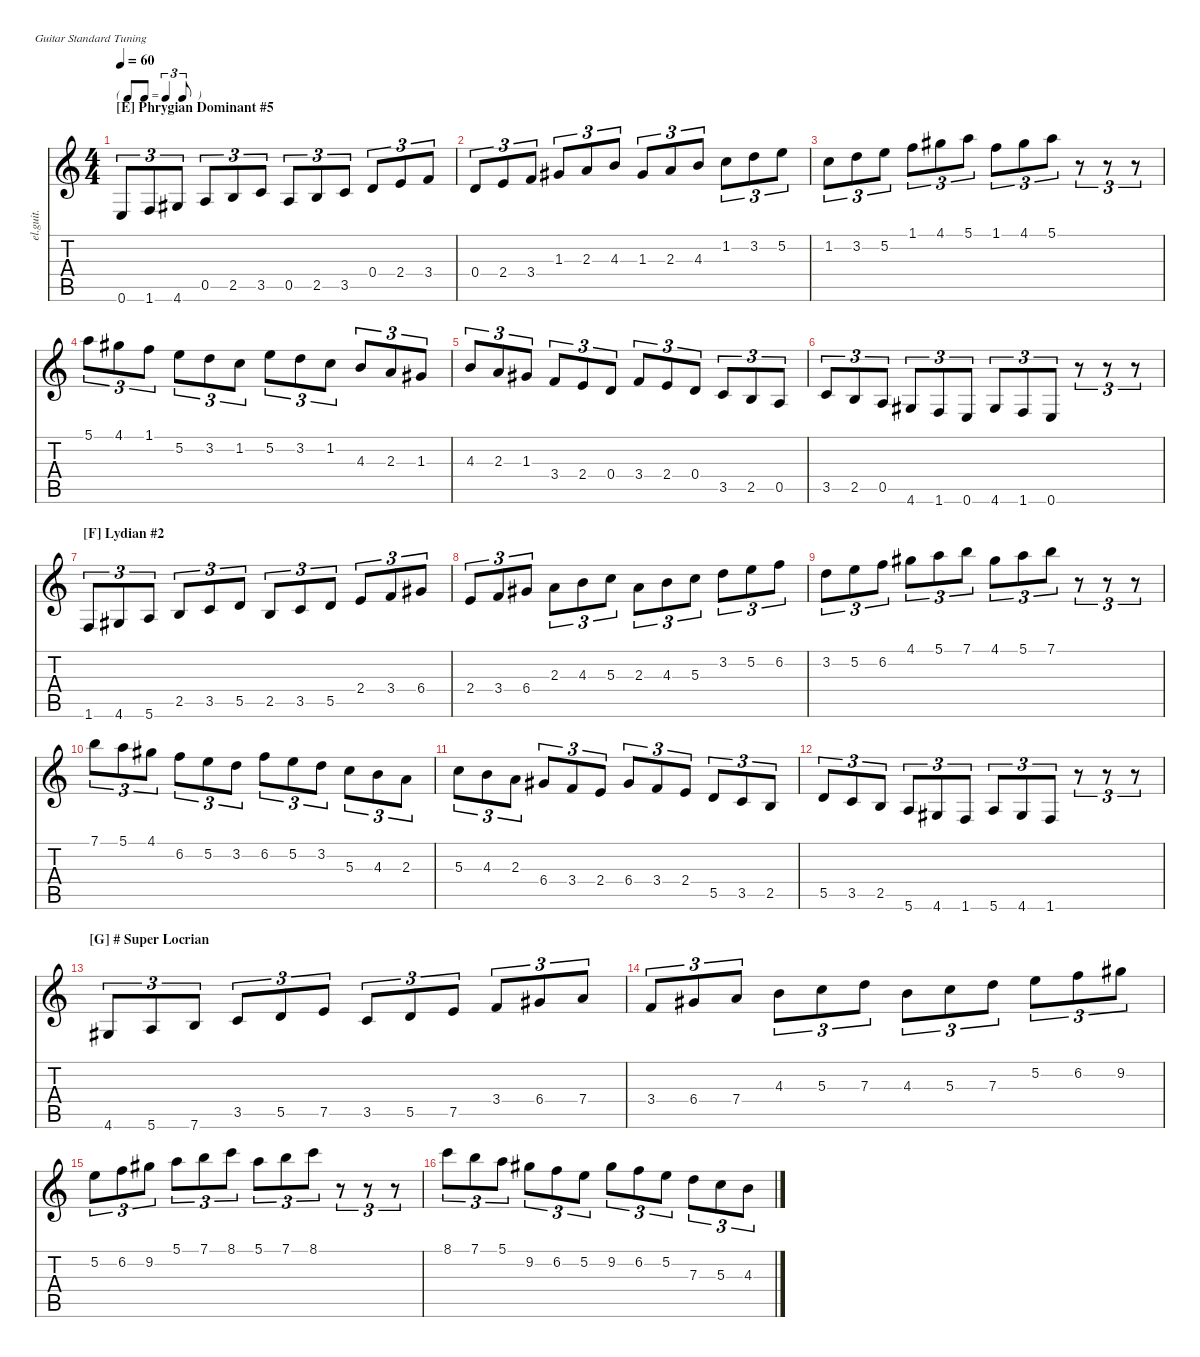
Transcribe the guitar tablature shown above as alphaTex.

\defaultSystemsLayout 4
\hideDynamics
\bracketExtendMode nobrackets
\track ("Clean Guitar" "el.guit.") {instrument electricguitarclean}
\staff {score tabs}
\tuning (E4 B3 G3 D3 A2 E2)
\ts (4 4)
\tf triplet8th
\section ("E" "Phrygian Dominant #5")
\tempo 60
\clef g2
\ks c
0.6.8{tu (3 2) dy mf instrument electricguitarclean beam Up} 1.6.8{tu (3 2) beam Up} 4.6{acc #}.8{tu (3 2) beam Up} 0.5.8{tu (3 2) beam Up} 2.5.8{tu (3 2) beam Up} 3.5.8{tu (3 2) beam Up} 0.5.8{tu (3 2) beam Up} 2.5.8{tu (3 2) beam Up} 3.5.8{tu (3 2) beam Up} 0.4.8{tu (3 2) beam Up} 2.4.8{tu (3 2) beam Up} 3.4.8{tu (3 2) beam Up} |
0.4.8{tu (3 2) beam Up} 2.4.8{tu (3 2) beam Up} 3.4.8{tu (3 2) beam Up} 1.3{acc #}.8{tu (3 2) beam Up} 2.3.8{tu (3 2) beam Up} 4.3.8{tu (3 2) beam Up} 1.3{acc #}.8{tu (3 2) beam Up} 2.3.8{tu (3 2) beam Up} 4.3.8{tu (3 2) beam Up} 1.2.8{tu (3 2) beam Down} 3.2.8{tu (3 2) beam Down} 5.2.8{tu (3 2) beam Down} |
1.2.8{tu (3 2) beam Down} 3.2.8{tu (3 2) beam Down} 5.2.8{tu (3 2) beam Down} 1.1.8{tu (3 2) beam Down} 4.1{acc #}.8{tu (3 2) beam Down} 5.1.8{tu (3 2) beam Down} 1.1.8{tu (3 2) beam Down} 4.1{acc #}.8{tu (3 2) beam Down} 5.1.8{tu (3 2) beam Down} r.8{tu (3 2) beam Down} r.8{tu (3 2) beam Down} r.8{tu (3 2) beam Down} |
5.1.8{tu (3 2) beam Down} 4.1{acc #}.8{tu (3 2) beam Down} 1.1.8{tu (3 2) beam Down} 5.2.8{tu (3 2) beam Down} 3.2.8{tu (3 2) beam Down} 1.2.8{tu (3 2) beam Down} 5.2.8{tu (3 2) beam Down} 3.2.8{tu (3 2) beam Down} 1.2.8{tu (3 2) beam Down} 4.3.8{tu (3 2) beam Up} 2.3.8{tu (3 2) beam Up} 1.3{acc #}.8{tu (3 2) beam Up} |
4.3.8{tu (3 2) beam Up} 2.3.8{tu (3 2) beam Up} 1.3{acc #}.8{tu (3 2) beam Up} 3.4.8{tu (3 2) beam Up} 2.4.8{tu (3 2) beam Up} 0.4.8{tu (3 2) beam Up} 3.4.8{tu (3 2) beam Up} 2.4.8{tu (3 2) beam Up} 0.4.8{tu (3 2) beam Up} 3.5.8{tu (3 2) beam Up} 2.5.8{tu (3 2) beam Up} 0.5.8{tu (3 2) beam Up} |
3.5.8{tu (3 2) beam Up} 2.5.8{tu (3 2) beam Up} 0.5.8{tu (3 2) beam Up} 4.6{acc #}.8{tu (3 2) beam Up} 1.6.8{tu (3 2) beam Up} 0.6.8{tu (3 2) beam Up} 4.6{acc #}.8{tu (3 2) beam Up} 1.6.8{tu (3 2) beam Up} 0.6.8{tu (3 2) beam Up} r.8{tu (3 2) beam Down} r.8{tu (3 2) beam Down} r.8{tu (3 2) beam Down} |
\section ("F" "Lydian #2")
1.6.8{tu (3 2) beam Up} 4.6{acc #}.8{tu (3 2) beam Up} 5.6.8{tu (3 2) beam Up} 2.5.8{tu (3 2) beam Up} 3.5.8{tu (3 2) beam Up} 5.5.8{tu (3 2) beam Up} 2.5.8{tu (3 2) beam Up} 3.5.8{tu (3 2) beam Up} 5.5.8{tu (3 2) beam Up} 2.4.8{tu (3 2) beam Up} 3.4.8{tu (3 2) beam Up} 6.4{acc #}.8{tu (3 2) beam Up} |
2.4.8{tu (3 2) beam Up} 3.4.8{tu (3 2) beam Up} 6.4{acc #}.8{tu (3 2) beam Up} 2.3.8{tu (3 2) beam Down} 4.3.8{tu (3 2) beam Down} 5.3.8{tu (3 2) beam Down} 2.3.8{tu (3 2) beam Down} 4.3.8{tu (3 2) beam Down} 5.3.8{tu (3 2) beam Down} 3.2.8{tu (3 2) beam Down} 5.2.8{tu (3 2) beam Down} 6.2.8{tu (3 2) beam Down} |
3.2.8{tu (3 2) beam Down} 5.2.8{tu (3 2) beam Down} 6.2.8{tu (3 2) beam Down} 4.1{acc #}.8{tu (3 2) beam Down} 5.1.8{tu (3 2) beam Down} 7.1.8{tu (3 2) beam Down} 4.1{acc #}.8{tu (3 2) beam Down} 5.1.8{tu (3 2) beam Down} 7.1.8{tu (3 2) beam Down} r.8{tu (3 2) beam Down} r.8{tu (3 2) beam Down} r.8{tu (3 2) beam Down} |
7.1.8{tu (3 2) beam Down} 5.1.8{tu (3 2) beam Down} 4.1{acc #}.8{tu (3 2) beam Down} 6.2.8{tu (3 2) beam Down} 5.2.8{tu (3 2) beam Down} 3.2.8{tu (3 2) beam Down} 6.2.8{tu (3 2) beam Down} 5.2.8{tu (3 2) beam Down} 3.2.8{tu (3 2) beam Down} 5.3.8{tu (3 2) beam Down} 4.3.8{tu (3 2) beam Down} 2.3.8{tu (3 2) beam Down} |
5.3.8{tu (3 2) beam Down} 4.3.8{tu (3 2) beam Down} 2.3.8{tu (3 2) beam Down} 6.4{acc #}.8{tu (3 2) beam Up} 3.4.8{tu (3 2) beam Up} 2.4.8{tu (3 2) beam Up} 6.4{acc #}.8{tu (3 2) beam Up} 3.4.8{tu (3 2) beam Up} 2.4.8{tu (3 2) beam Up} 5.5.8{tu (3 2) beam Up} 3.5.8{tu (3 2) beam Up} 2.5.8{tu (3 2) beam Up} |
5.5.8{tu (3 2) beam Up} 3.5.8{tu (3 2) beam Up} 2.5.8{tu (3 2) beam Up} 5.6.8{tu (3 2) beam Up} 4.6{acc #}.8{tu (3 2) beam Up} 1.6.8{tu (3 2) beam Up} 5.6.8{tu (3 2) beam Up} 4.6{acc #}.8{tu (3 2) beam Up} 1.6.8{tu (3 2) beam Up} r.8{tu (3 2) beam Down} r.8{tu (3 2) beam Down} r.8{tu (3 2) beam Down} |
\section ("G" "# Super Locrian")
4.6{acc #}.8{tu (3 2) beam Up} 5.6.8{tu (3 2) beam Up} 7.6.8{tu (3 2) beam Up} 3.5.8{tu (3 2) beam Up} 5.5.8{tu (3 2) beam Up} 7.5.8{tu (3 2) beam Up} 3.5.8{tu (3 2) beam Up} 5.5.8{tu (3 2) beam Up} 7.5.8{tu (3 2) beam Up} 3.4.8{tu (3 2) beam Up} 6.4{acc #}.8{tu (3 2) beam Up} 7.4.8{tu (3 2) beam Up} |
3.4.8{tu (3 2) beam Up} 6.4{acc #}.8{tu (3 2) beam Up} 7.4.8{tu (3 2) beam Up} 4.3.8{tu (3 2) beam Down} 5.3.8{tu (3 2) beam Down} 7.3.8{tu (3 2) beam Down} 4.3.8{tu (3 2) beam Down} 5.3.8{tu (3 2) beam Down} 7.3.8{tu (3 2) beam Down} 5.2.8{tu (3 2) beam Down} 6.2.8{tu (3 2) beam Down} 9.2{acc #}.8{tu (3 2) beam Down} |
5.2.8{tu (3 2) beam Down} 6.2.8{tu (3 2) beam Down} 9.2{acc #}.8{tu (3 2) beam Down} 5.1.8{tu (3 2) beam Down} 7.1.8{tu (3 2) beam Down} 8.1.8{tu (3 2) beam Down} 5.1.8{tu (3 2) beam Down} 7.1.8{tu (3 2) beam Down} 8.1.8{tu (3 2) beam Down} r.8{tu (3 2) beam Down} r.8{tu (3 2) beam Down} r.8{tu (3 2) beam Down} |
8.1.8{tu (3 2) beam Down} 7.1.8{tu (3 2) beam Down} 5.1.8{tu (3 2) beam Down} 9.2{acc #}.8{tu (3 2) beam Down} 6.2.8{tu (3 2) beam Down} 5.2.8{tu (3 2) beam Down} 9.2{acc #}.8{tu (3 2) beam Down} 6.2.8{tu (3 2) beam Down} 5.2.8{tu (3 2) beam Down} 7.3.8{tu (3 2) beam Down} 5.3.8{tu (3 2) beam Down} 4.3.8{tu (3 2) beam Down}
